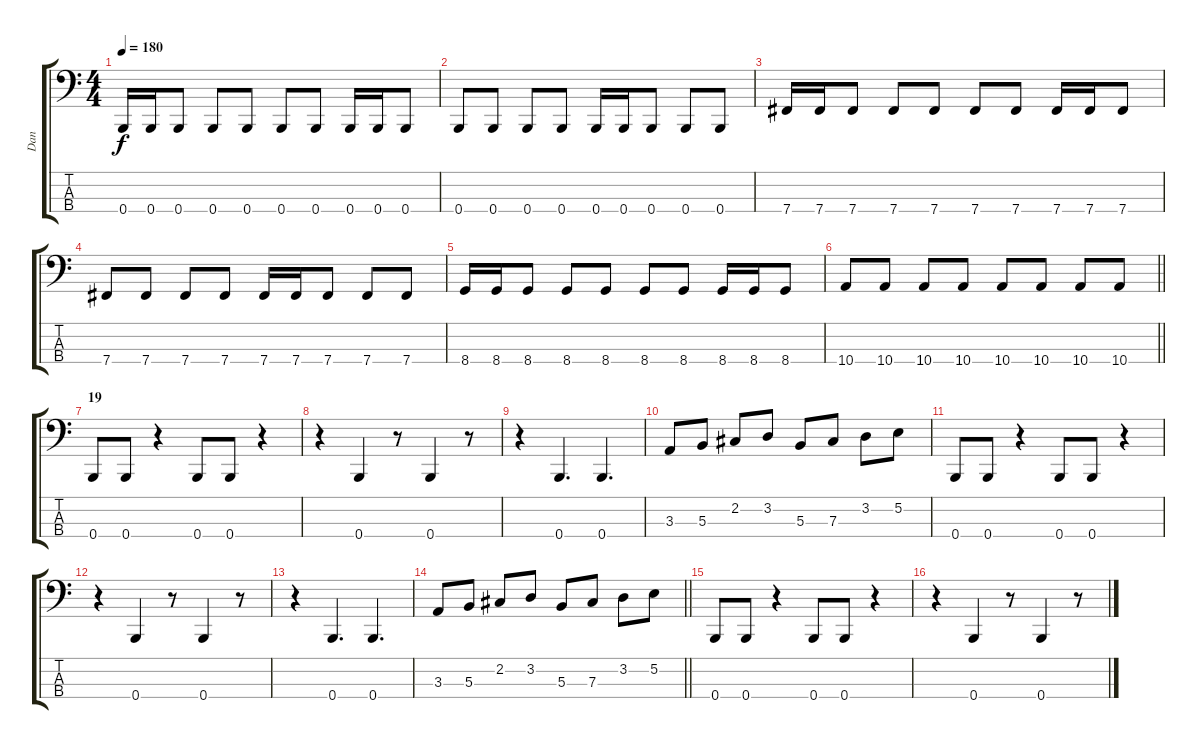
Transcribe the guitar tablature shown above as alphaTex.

\track ("Dan" "Dan") {instrument electricbassfinger}
\staff {score tabs}
\tuning (E2 B1 Gb1 B0) {hide}
\ts (4 4)
\tempo 180
\clef f4
\ks c
0.4.16{dy f} 0.4.16 0.4.8 0.4.8 0.4.8 0.4.8 0.4.8 0.4.16 0.4.16 0.4.8 |
0.4.8 0.4.8 0.4.8 0.4.8 0.4.16 0.4.16 0.4.8 0.4.8 0.4.8 |
7.4.16 7.4.16 7.4.8 7.4.8 7.4.8 7.4.8 7.4.8 7.4.16 7.4.16 7.4.8 |
7.4.8 7.4.8 7.4.8 7.4.8 7.4.16 7.4.16 7.4.8 7.4.8 7.4.8 |
8.4.16 8.4.16 8.4.8 8.4.8 8.4.8 8.4.8 8.4.8 8.4.16 8.4.16 8.4.8 |
\barLineRight lightlight
10.4.8 10.4.8 10.4.8 10.4.8 10.4.8 10.4.8 10.4.8 10.4.8 |
\section ("" "19")
0.4.8 0.4.8 r.4 0.4.8 0.4.8 r.4 |
r.4 0.4.4 r.8 0.4.4 r.8 |
r.4 0.4.4{d} 0.4.4{d} |
3.3.8 5.3.8 2.2.8 3.2.8 5.3.8 7.3.8 3.2.8 5.2.8 |
0.4.8 0.4.8 r.4 0.4.8 0.4.8 r.4 |
r.4 0.4.4 r.8 0.4.4 r.8 |
r.4 0.4.4{d} 0.4.4{d} |
\barLineRight lightlight
3.3.8 5.3.8 2.2.8 3.2.8 5.3.8 7.3.8 3.2.8 5.2.8 |
0.4.8 0.4.8 r.4 0.4.8 0.4.8 r.4 |
r.4 0.4.4 r.8 0.4.4 r.8
